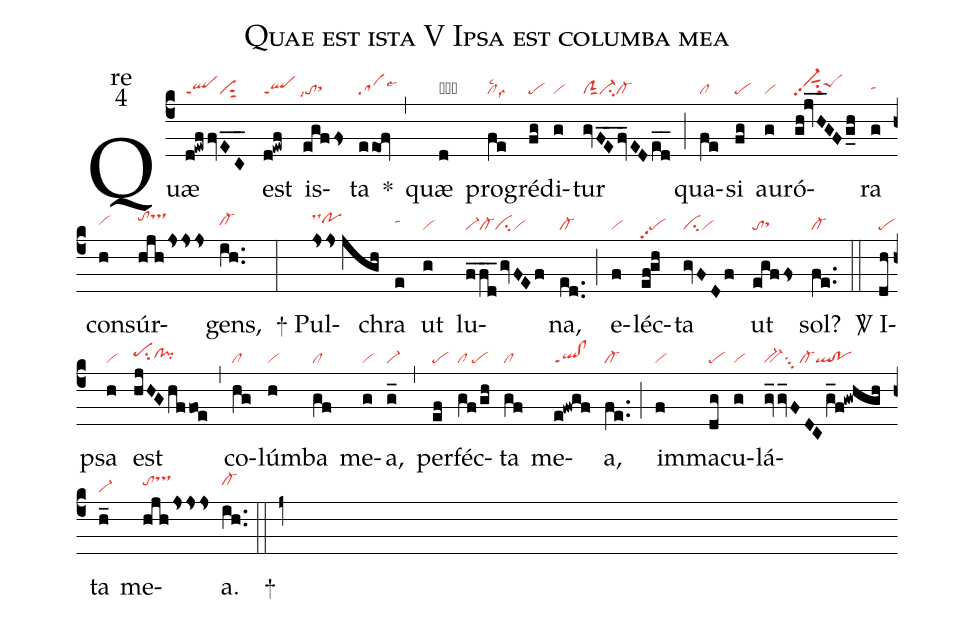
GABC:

name:Quae est ista V Ipsa est columba mea;
office-part:re;
mode:4;
nabc-lines:1;
%%
(c4) Quæ(d!ewffvEC__|qlppt1visut2) est(d!ewf|qlppt1) is(egffs|`tolsi7sthh)ta(eeof|salse6) <sp>*</sp>(,) quæ(d|obta) pro(fe|cllsc2lss9)gré(fg|pe)di(g|vi)tur(gvFE__fv_EDed__|clSsut1ci-cl-) (;) qua(fe|cl)si(fg|pe) au(g|vi)ró(gh!jv_H_GFg_h|vi-hisut1su2pp2peShi)ra(g|tahh) con(h|vihh)súr(hjhjsjsjs|tohjtshk)gens,(ih..|cl-hh) (:)

<sp>+</sp> Pul(jsjs//jgh|dshkpohi)chra(e|tahi) ut(g|vi) lu(f_f_d_/gvFEf|vi-cl-civi)na,(ed..|cl-) (;) e(f|vi)léc(ef!gh|pepp2)ta(gvFDf|civi) ut(egffs|tosthh) sol?(fe..|cl-) (::)

<sp>V/</sp> I(dh|pe)psa(h|vi) est(hjHGhffoe|pehisu2clhh!pihh) (,) co(hg|cl)lúm(h|vi)ba(gf|cl) me(g|vi)a,(g_|vi-) (,) per(ef|pe)féc(gf/gh|cl/pe)ta(gf|cl) me(e!fwgf|ql!clppt1)a,(fe..|cl-) (;) im(f|vi)ma(dg|pe)cu(g|vi)lá(gv_gv_FDC/g_f!gwhgh|bv-su3/cl-ql!po)ta(h_|vi-) me(hjhjsjsjs|tohitshk)a.(ih..|cl-hi) <sp>+</sp>(::j+z)
